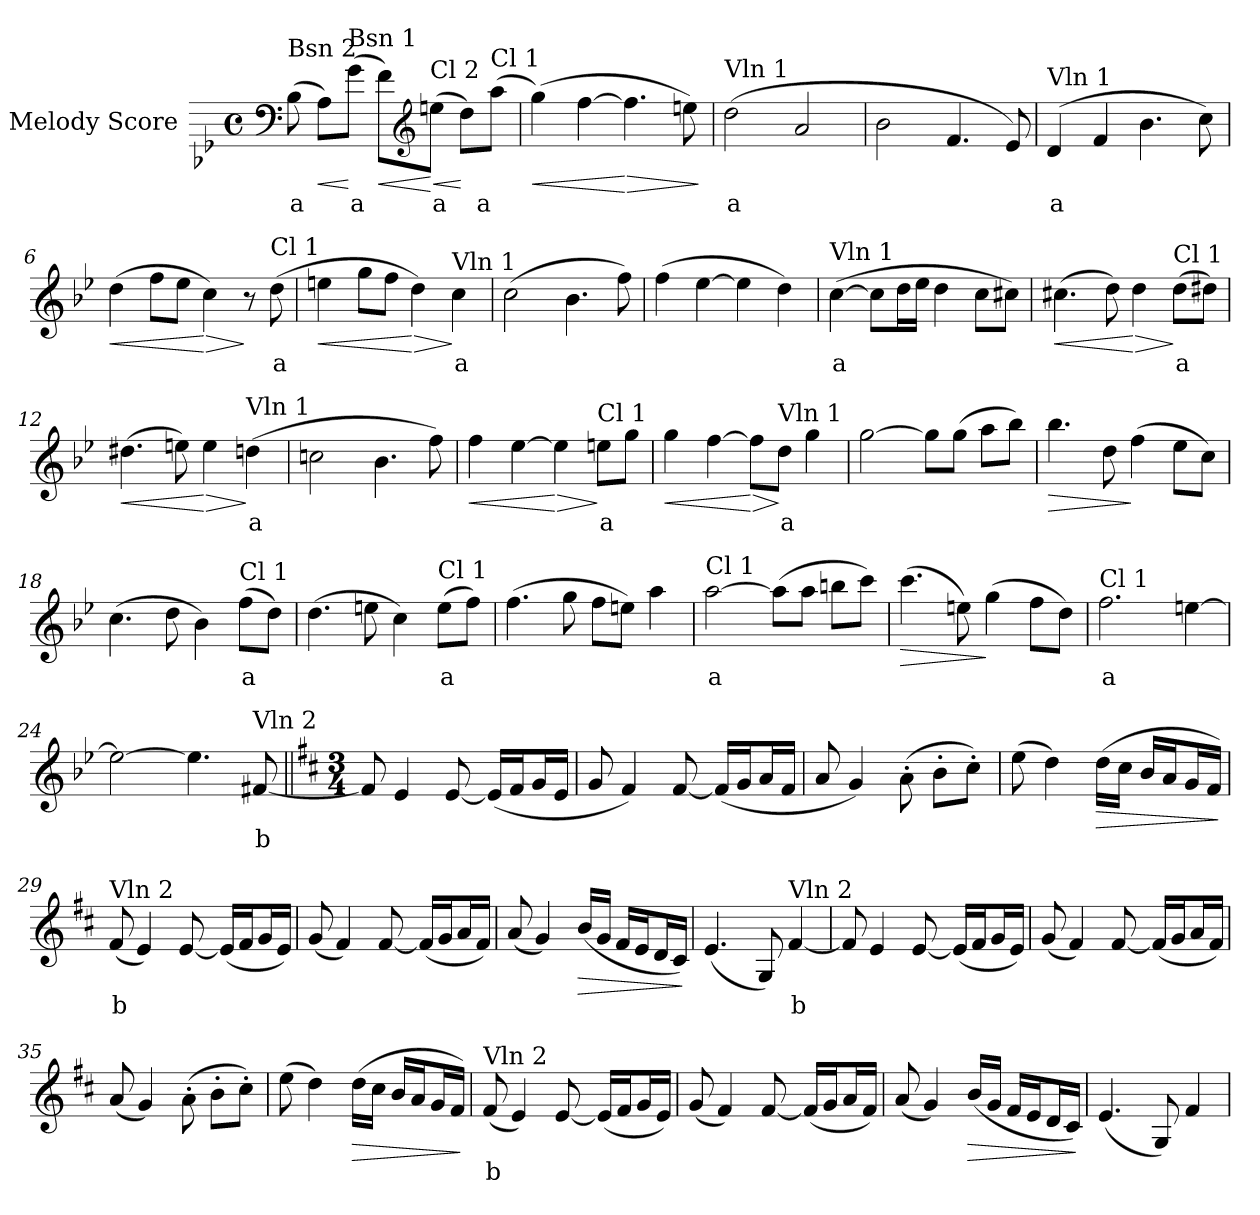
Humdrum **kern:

**kern	**text	**dynam
*part1	*part1	*part1
*staff1	*staff1	*staff1
*I"Melody Score	*	*
*k[b-e-]	*	*
*M4/4	*	*
*met(c)	*	*
*MM60	*	*
=1	=1	=1
8ryy	.	.
*clefF4	*	*
!LO:TX:a:t=Bsn 2	!	!
!	!LO:LY:b:color=#FF0000	!
(8B-\	a	.
!	!	!LO:HP:b
8A\L)	.	<
!LO:TX:a:t=Bsn 1	!	!
!	!LO:LY:b:color=#FF0000	!
(8g\J	a	[
!	!	!LO:HP:b
8f\L)	.	<
*clefG2	*	*
!LO:TX:a:t=Cl 2	!	!
!	!LO:LY:b:color=#FF0000	!LO:HP:n=1:b
(8ee\J	a	[ <
8dd\L)	.	[
!LO:TX:a:t=Cl 1	!	!
!	!LO:LY:b:color=#FF0000	!
(8aa\J	a	.
=2	=2	=2
!	!	!LO:HP:b
(4gg\)	.	<
[4ff\	.	.
!	!	!LO:HP:n=1:b
4.ff\]	.	[ >
8ee\)	.	.
.	.	]
=3	=3	=3
!LO:TX:a:t=Vln 1	!	!
!	!LO:LY:b:color=#FF0000	!
(2dd\	a	.
2a/	.	.
=4	=4	=4
2b-\	.	.
4.f/	.	.
8e-/)	.	.
=5	=5	=5
!LO:TX:a:t=Vln 1	!	!
!	!LO:LY:b:color=#FF0000	!
(4d/	a	.
4f/	.	.
4.b-\	.	.
8cc\)	.	.
=6	=6	=6
!	!	!LO:HP:b
(4dd\	.	<
8ff\L	.	.
8ee-\J	.	.
!	!	!LO:HP:n=1:b
4cc\)	.	[ >
8r	.	]
!LO:TX:a:t=Cl 1	!	!
!	!LO:LY:b:color=#FF0000	!
(8dd\	a	.
=7	=7	=7
!	!	!LO:HP:b
4ee\	.	<
8gg\L	.	.
8ff\J	.	.
!	!	!LO:HP:n=1:b
4dd\)	.	[ >
!LO:TX:a:t=Vln 1	!	!
!	!LO:LY:b:color=#FF0000	!
4cc\	a	]
=8	=8	=8
(2cc\	.	.
4.b-\	.	.
8ff\)	.	.
=9	=9	=9
(4ff\	.	.
[4ee-\	.	.
4ee-\]	.	.
4dd\)	.	.
=10	=10	=10
!LO:TX:a:t=Vln 1	!	!
!	!LO:LY:b:color=#FF0000	!
([4cc\	a	.
8cc\L]	.	.
16dd\L	.	.
16ee-\JJ	.	.
4dd\	.	.
8cc\L	.	.
8cc#X\J)	.	.
=11	=11	=11
!	!	!LO:HP:b
(4.cc#X\	.	<
8dd\)	.	.
!	!	!LO:HP:n=1:b
4dd\	.	[ >
!LO:TX:a:t=Cl 1	!	!
!	!LO:LY:b:color=#FF0000	!
(8dd\L	a	]
8dd#X\J)	.	.
=12	=12	=12
!	!	!LO:HP:b
(4.dd#X\	.	<
8ee\)	.	.
!	!	!LO:HP:n=1:b
4ee\	.	[ >
!LO:TX:a:t=Vln 1	!	!
!	!LO:LY:b:color=#FF0000	!
(4dd\	a	]
=13	=13	=13
2ccn\	.	.
4.b-\	.	.
8ff\)	.	.
=14	=14	=14
!	!	!LO:HP:b
4ff\	.	<
[4ee-\	.	.
!	!	!LO:HP:n=1:b
4ee-\]	.	[ >
!LO:TX:a:t=Cl 1	!	!
!	!LO:LY:b:color=#FF0000	!
8ee\L	a	]
8gg\J	.	.
=15	=15	=15
!	!	!LO:HP:b
4gg\	.	<
[4ff\	.	.
!	!	!LO:HP:n=1:b
8ff\L]	.	[ >
!LO:TX:a:t=Vln 1	!	!
!	!LO:LY:b:color=#FF0000	!
8dd\J	a	]
4gg\	.	.
=16	=16	=16
[2gg\	.	.
8gg\L]	.	.
(8gg\J	.	.
8aa\L	.	.
8bb-\J)	.	.
=17	=17	=17
!	!	!LO:HP:b
4.bb-\	.	>
8dd\	.	.
(4ff\	.	]
8ee-\L	.	.
8cc\J)	.	.
=18	=18	=18
(4.cc\	.	.
8dd\	.	.
4b-\)	.	.
!LO:TX:a:t=Cl 1	!	!
!	!LO:LY:b:color=#FF0000	!
(8ff\L	a	.
8dd\J)	.	.
=19	=19	=19
(4.dd\	.	.
8ee\	.	.
4cc\)	.	.
!LO:TX:a:t=Cl 1	!	!
!	!LO:LY:b:color=#FF0000	!
(8ee\L	a	.
8ff\J)	.	.
=20	=20	=20
(4.ff\	.	.
8gg\	.	.
8ff\L	.	.
8ee\J)	.	.
4aa\	.	.
=21	=21	=21
!LO:TX:a:t=Cl 1	!	!
!	!LO:LY:b:color=#FF0000	!
[2aa\	a	.
(8aa\L]	.	.
8aa\J	.	.
8bb\L	.	.
8ccc\J)	.	.
=22	=22	=22
!	!	!LO:HP:b
(4.ccc\	.	>
8ee\)	.	.
(4gg\	.	]
8ff\L	.	.
8dd\J)	.	.
=23	=23	=23
!LO:TX:a:t=Cl 1	!	!
!	!LO:LY:b:color=#FF0000	!
2.ff\	a	.
[4ee\	.	.
=24	=24	=24
2ee\_	.	.
4.ee\]	.	.
!LO:TX:a:t=Vln 2	!	!
!	!LO:LY:b:color=#FF0000	!
[8f#X/	b	.
=25||	=25||	=25||
*k[f#c#]	*	*
*M3/4	*	*
*MM63	*	*
8f#/]	.	.
4e/	.	.
[8e/	.	.
(16e/LL]	.	.
16f#/J	.	.
16g/L	.	.
16e/JJ	.	.
=26	=26	=26
8g/	.	.
4f#/)	.	.
[8f#/	.	.
(16f#/LL]	.	.
16g/J	.	.
16a/L	.	.
16f#/JJ	.	.
=27	=27	=27
8a/	.	.
4g/)	.	.
(8a'\	.	.
8b'\L	.	.
8cc#'\J)	.	.
=28	=28	=28
(8ee\	.	.
4dd\)	.	.
!	!	!LO:HP:b
(16dd\LL	.	>
16cc#\JJ	.	.
16b/LL	.	.
16a/J	.	.
16g/L	.	.
16f#/JJ)	.	.
.	.	]
=29	=29	=29
!LO:TX:a:t=Vln 2	!	!
!	!LO:LY:b:color=#FF0000	!
(8f#/	b	.
4e/)	.	.
[8e/	.	.
(16e/LL]	.	.
16f#/J	.	.
16g/L	.	.
16e/JJ)	.	.
=30	=30	=30
(8g/	.	.
4f#/)	.	.
[8f#/	.	.
(16f#/LL]	.	.
16g/J	.	.
16a/L	.	.
16f#/JJ)	.	.
=31	=31	=31
(8a/	.	.
4g/)	.	.
!	!	!LO:HP:b
(16b/LL	.	>
16g/JJ	.	.
16f#/LL	.	.
16e/J	.	.
16d/L	.	.
16c#/JJ)	.	.
.	.	]
=32	=32	=32
(4.e/	.	.
8G/)	.	.
!LO:TX:a:t=Vln 2	!	!
!	!LO:LY:b:color=#FF0000	!
[4f#/	b	.
=33	=33	=33
8f#/]	.	.
4e/	.	.
[8e/	.	.
(16e/LL]	.	.
16f#/J	.	.
16g/L	.	.
16e/JJ)	.	.
=34	=34	=34
(8g/	.	.
4f#/)	.	.
[8f#/	.	.
(16f#/LL]	.	.
16g/J	.	.
16a/L	.	.
16f#/JJ)	.	.
=35	=35	=35
(8a/	.	.
4g/)	.	.
(8a'\	.	.
8b'\L	.	.
8cc#'\J)	.	.
=36	=36	=36
(8ee\	.	.
4dd\)	.	.
!	!	!LO:HP:b
(16dd\LL	.	>
16cc#\JJ	.	.
16b/LL	.	.
16a/J	.	.
16g/L	.	.
16f#/JJ)	.	.
.	.	]
=37	=37	=37
!LO:TX:a:t=Vln 2	!	!
!	!LO:LY:b:color=#FF0000	!
(8f#/	b	.
4e/)	.	.
[8e/	.	.
(16e/LL]	.	.
16f#/J	.	.
16g/L	.	.
16e/JJ)	.	.
=38	=38	=38
(8g/	.	.
4f#/)	.	.
[8f#/	.	.
(16f#/LL]	.	.
16g/J	.	.
16a/L	.	.
16f#/JJ)	.	.
=39	=39	=39
(8a/	.	.
4g/)	.	.
!	!	!LO:HP:b
(16b/LL	.	>
16g/JJ	.	.
16f#/LL	.	.
16e/J	.	.
16d/L	.	.
16c#/JJ)	.	.
.	.	]
=40	=40	=40
(4.e/	.	.
8G/)	.	.
4f#/	.	.
=	=	=
*-	*-	*-
